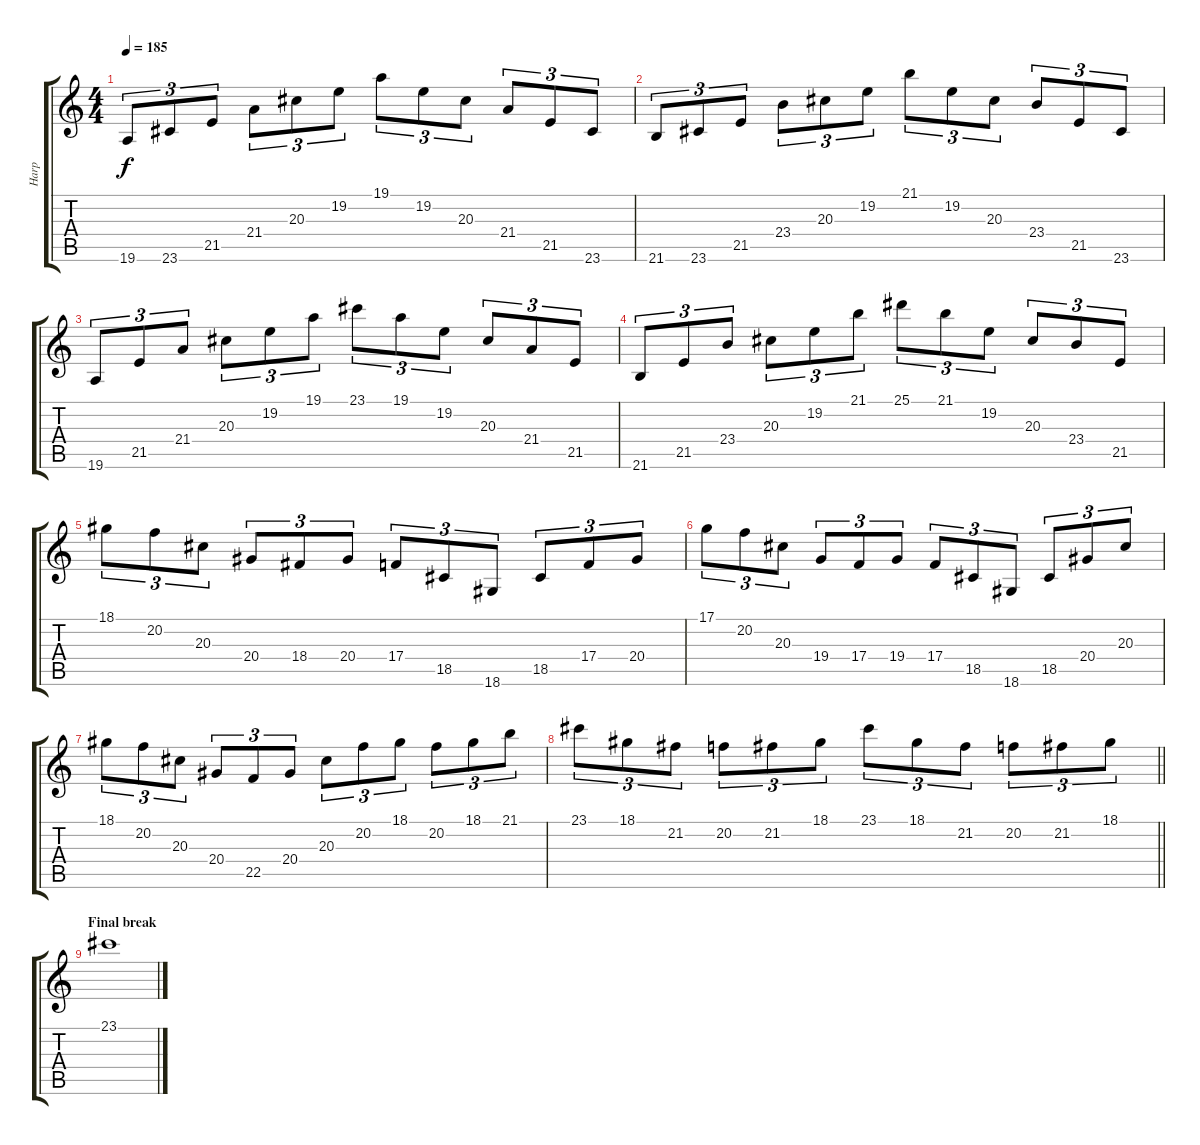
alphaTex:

\track ("Harp" "Harp") {instrument orchestralharp}
\staff {score tabs}
\tuning (D4 A3 F3 C3 G2 D2) {hide}
\ts (4 4)
\tempo 185
\clef g2
\ks c
19.6.8{tu (3 2) dy f volume 12} 23.6.8{tu (3 2)} 21.5.8{tu (3 2)} 21.4.8{tu (3 2)} 20.3.8{tu (3 2)} 19.2.8{tu (3 2)} 19.1.8{tu (3 2)} 19.2.8{tu (3 2)} 20.3.8{tu (3 2)} 21.4.8{tu (3 2)} 21.5.8{tu (3 2)} 23.6.8{tu (3 2)} |
21.6.8{tu (3 2)} 23.6.8{tu (3 2)} 21.5.8{tu (3 2)} 23.4.8{tu (3 2)} 20.3.8{tu (3 2)} 19.2.8{tu (3 2)} 21.1.8{tu (3 2)} 19.2.8{tu (3 2)} 20.3.8{tu (3 2)} 23.4.8{tu (3 2)} 21.5.8{tu (3 2)} 23.6.8{tu (3 2)} |
19.6.8{tu (3 2)} 21.5.8{tu (3 2)} 21.4.8{tu (3 2)} 20.3.8{tu (3 2)} 19.2.8{tu (3 2)} 19.1.8{tu (3 2)} 23.1.8{tu (3 2)} 19.1.8{tu (3 2)} 19.2.8{tu (3 2)} 20.3.8{tu (3 2)} 21.4.8{tu (3 2)} 21.5.8{tu (3 2)} |
21.6.8{tu (3 2)} 21.5.8{tu (3 2)} 23.4.8{tu (3 2)} 20.3.8{tu (3 2)} 19.2.8{tu (3 2)} 21.1.8{tu (3 2)} 25.1.8{tu (3 2)} 21.1.8{tu (3 2)} 19.2.8{tu (3 2)} 20.3.8{tu (3 2)} 23.4.8{tu (3 2)} 21.5.8{tu (3 2)} |
18.1.8{tu (3 2)} 20.2.8{tu (3 2)} 20.3.8{tu (3 2)} 20.4.8{tu (3 2)} 18.4.8{tu (3 2)} 20.4.8{tu (3 2)} 17.4.8{tu (3 2)} 18.5.8{tu (3 2)} 18.6.8{tu (3 2)} 18.5.8{tu (3 2)} 17.4.8{tu (3 2)} 20.4.8{tu (3 2)} |
17.1.8{tu (3 2)} 20.2.8{tu (3 2)} 20.3.8{tu (3 2)} 19.4.8{tu (3 2)} 17.4.8{tu (3 2)} 19.4.8{tu (3 2)} 17.4.8{tu (3 2)} 18.5.8{tu (3 2)} 18.6.8{tu (3 2)} 18.5.8{tu (3 2)} 20.4.8{tu (3 2)} 20.3.8{tu (3 2)} |
18.1.8{tu (3 2)} 20.2.8{tu (3 2)} 20.3.8{tu (3 2)} 20.4.8{tu (3 2)} 22.5.8{tu (3 2)} 20.4.8{tu (3 2)} 20.3.8{tu (3 2)} 20.2.8{tu (3 2)} 18.1.8{tu (3 2)} 20.2.8{tu (3 2)} 18.1.8{tu (3 2)} 21.1.8{tu (3 2)} |
\barLineRight lightlight
23.1.8{tu (3 2)} 18.1.8{tu (3 2)} 21.2.8{tu (3 2)} 20.2.8{tu (3 2)} 21.2.8{tu (3 2)} 18.1.8{tu (3 2)} 23.1.8{tu (3 2)} 18.1.8{tu (3 2)} 21.2.8{tu (3 2)} 20.2.8{tu (3 2)} 21.2.8{tu (3 2)} 18.1.8{tu (3 2)} |
\section ("" "Final break")
23.1.1
